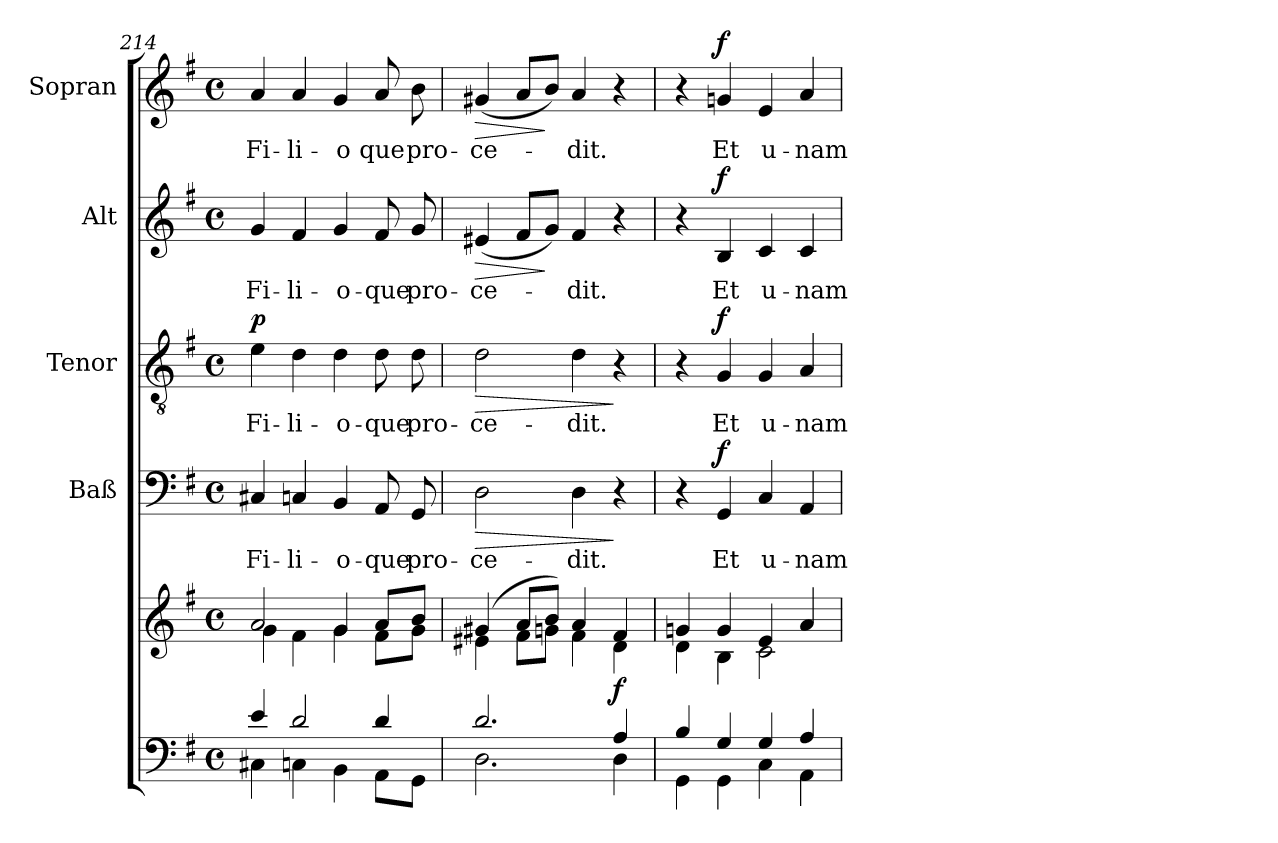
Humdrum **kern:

**kern	**kern	**dynam	**kern	**text	**dynam	**kern	**text	**dynam	**kern	**text	**dynam	**kern	**text	**dynam
*part5	*part5	*part5	*part4	*part4	*part4	*part3	*part3	*part3	*part2	*part2	*part2	*part1	*part1	*part1
*staff6	*staff5	*staff5/6	*staff4	*staff4	*staff4	*staff3	*staff3	*staff3	*staff2	*staff2	*staff2	*staff1	*staff1	*staff1
*	*	*	*I"Baß	*	*	*I"Tenor	*	*	*I"Alt	*	*	*I"Sopran	*	*
*	*	*	*I'Baß	*	*	*I'Ten	*	*	*I'Alt	*	*	*I'Sop	*	*
*clefF4	*clefG2	*	*clefF4	*	*	*clefGv2	*	*	*clefG2	*	*	*clefG2	*	*
*k[f#]	*k[f#]	*	*k[f#]	*	*	*k[f#]	*	*	*k[f#]	*	*	*k[f#]	*	*
*G:	*G:	*	*G:	*	*	*G:	*	*	*G:	*	*	*G:	*	*
*M4/4	*M4/4	*	*M4/4	*	*	*M4/4	*	*	*M4/4	*	*	*M4/4	*	*
*met(c)	*met(c)	*	*met(c)	*	*	*met(c)	*	*	*met(c)	*	*	*met(c)	*	*
=214	=214	=214	=214	=214	=214	=214	=214	=214	=214	=214	=214	=214	=214	=214
*^	*^	*	*	*	*	*	*	*	*	*	*	*	*	*
!	!	!	!	!	!	!LO:LY:b	!	!	!LO:LY:b	!LO:DY:a	!	!LO:LY:b	!	!	!LO:LY:b	!
4e/	4C#X\	2a/	4g\	.	4C#X/	Fi-	.	4e\	Fi-	p	4g/	Fi-	.	4a/	Fi-	.
!	!	!	!	!	!	!LO:LY:b	!	!	!LO:LY:b	!	!	!LO:LY:b	!	!	!LO:LY:b	!
2d/	4Cn\	.	4f#\	.	4Cn/	-li-	.	4d\	-li-	.	4f#/	-li-	.	4a/	-li-	.
!	!	!	!	!	!	!LO:LY:b	!	!	!LO:LY:b	!	!	!LO:LY:b	!	!	!LO:LY:b	!
.	4BB\	4g/	4g\	.	4BB/	-o-	.	4d\	-o-	.	4g/	-o-	.	4g/	-o	.
!	!	!	!	!	!	!LO:LY:b	!	!	!LO:LY:b	!	!	!LO:LY:b	!	!	!LO:LY:b	!
4d/	8AA\L	8a/L	8f#\L	.	8AA/	-que	.	8d\	-que	.	8f#/	-que	.	8a/	que	.
!	!	!	!	!	!	!LO:LY:b	!	!	!LO:LY:b	!	!	!LO:LY:b	!	!	!LO:LY:b	!
.	8GG\J	8b/J	8g\J	.	8GG/	pro-	.	8d\	pro-	.	8g/	pro-	.	8b\	pro-	.
!!LO:LB:g=z
=215	=215	=215	=215	=215	=215	=215	=215	=215	=215	=215	=215	=215	=215	=215	=215	=215
!	!	!	!	!	!	!LO:LY:b	!LO:HP:b	!	!LO:LY:b	!LO:HP:b	!	!LO:LY:b	!LO:HP:b	!	!LO:LY:b	!LO:HP:b
2.d/	2.D\	(4g#X/	4e#X\	.	2D\	-ce-	>	2d\	-ce-	>	(<4e#X/	-ce-	>	(<4g#X/	-ce-	>
.	.	8a/L	8f#\L	.	.	.	.	.	.	.	8f#/L	.	.	8a/L	.	.
.	.	8b/J)	8g\J	.	.	.	.	.	.	.	8g/J)	.	]	8b/J)	.	]
!	!	!	!	!	!	!LO:LY:b	!	!	!LO:LY:b	!	!	!LO:LY:b	!	!	!LO:LY:b	!
.	.	4a/	4f#\	.	4D\	-dit.	.	4d\	-dit.	.	4f#/	-dit.	.	4a/	-dit.	.
!	!	!	!	!LO:DY:b	!	!	!	!	!	!	!	!	!	!	!	!
4A/	4D\	4f#/	4d\	f	4r	.	]	4r	.	]	4r	.	.	4r	.	.
=216	=216	=216	=216	=216	=216	=216	=216	=216	=216	=216	=216	=216	=216	=216	=216	=216
4B/	4GG\	4gn/	4d\	.	4r	.	.	4r	.	.	4r	.	.	4r	.	.
!	!	!	!	!	!	!LO:LY:b	!LO:DY:a	!	!LO:LY:b	!LO:DY:a	!	!LO:LY:b	!LO:DY:a	!	!LO:LY:b	!LO:DY:a
4G/	4GG\	4g/	4B\	.	4GG/	Et	f	4G/	Et	f	4B/	Et	f	4gn/	Et	f
!	!	!	!	!	!	!LO:LY:b	!	!	!LO:LY:b	!	!	!LO:LY:b	!	!	!LO:LY:b	!
4G/	4C\	4e/	2c\	.	4C/	u-	.	4G/	u-	.	4c/	u-	.	4e/	u-	.
!	!	!	!	!	!	!LO:LY:b	!	!	!LO:LY:b	!	!	!LO:LY:b	!	!	!LO:LY:b	!
4A/	4AA\	4a/	.	.	4AA/	-nam	.	4A/	-nam	.	4c/	-nam	.	4a/	-nam	.
*v	*v	*	*	*	*	*	*	*	*	*	*	*	*	*	*	*
*	*v	*v	*	*	*	*	*	*	*	*	*	*	*	*	*
=	=	=	=	=	=	=	=	=	=	=	=	=	=	=
*-	*-	*-	*-	*-	*-	*-	*-	*-	*-	*-	*-	*-	*-	*-
